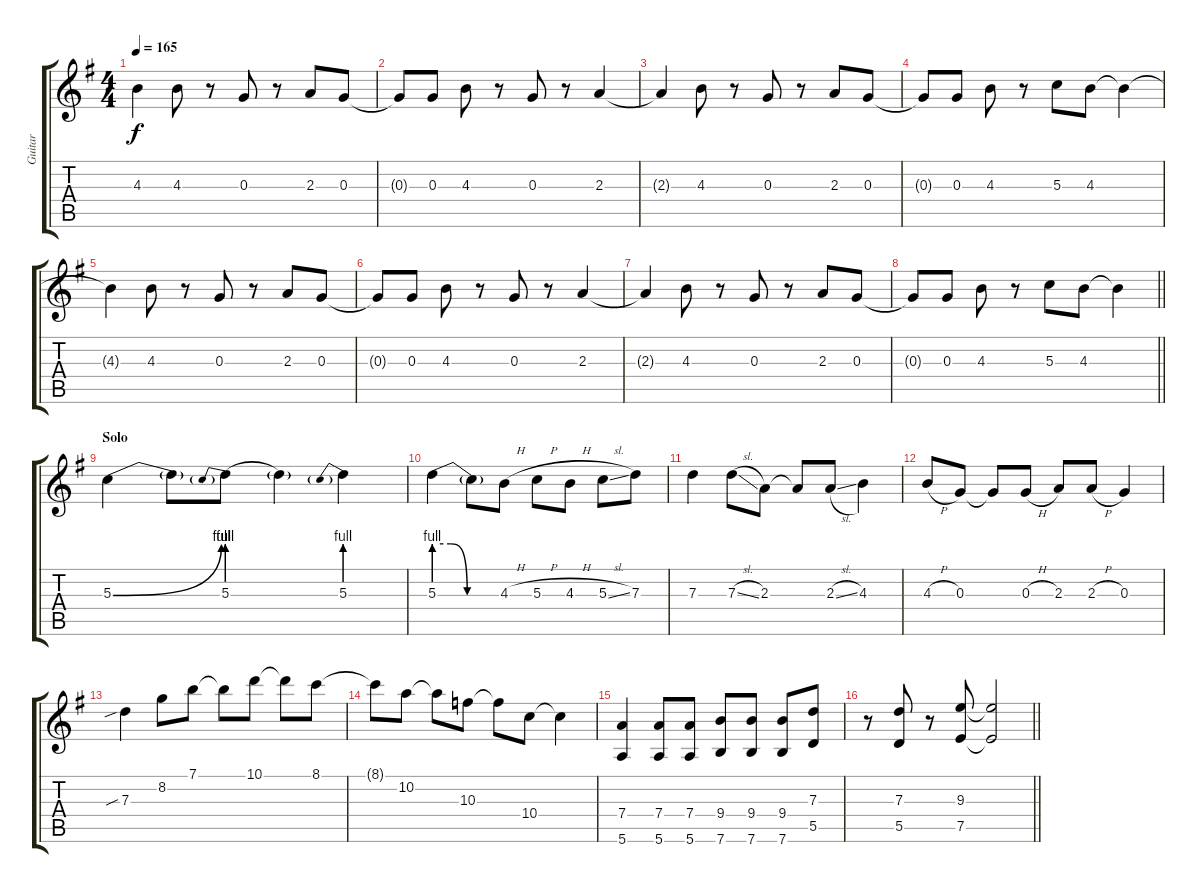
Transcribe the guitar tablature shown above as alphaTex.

\track ("Guitar" "Guitar") {instrument overdrivenguitar}
\staff {score tabs}
\tuning (E4 B3 G3 D3 A2 E2) {hide}
\ts (4 4)
\tempo 165
\clef g2
\ks g
4.3{t}.4{dy f} 4.3.8 r.8 0.3.8 r.8 2.3.8 0.3.8 |
0.3{t}.8 0.3.8 4.3.8 r.8 0.3.8 r.8 2.3.4 |
2.3{t}.4 4.3.8 r.8 0.3.8 r.8 2.3.8 0.3.8 |
0.3{t}.8 0.3.8 4.3.8 r.8 5.3.8 4.3.8 4.3{t}.4 |
4.3{t}.4 4.3.8 r.8 0.3.8 r.8 2.3.8 0.3.8 |
0.3{t}.8 0.3.8 4.3.8 r.8 0.3.8 r.8 2.3.4 |
2.3{t}.4 4.3.8 r.8 0.3.8 r.8 2.3.8 0.3.8 |
\barLineRight lightlight
0.3{t}.8 0.3.8 4.3.8 r.8 5.3.8 4.3.8 4.3{t}.4 |
\section ("" "Solo")
5.3{be (bend 0 0 60 4)}.4{balance 8} 5.3{t}.8 5.3{be (prebend 0 4 60 4)}.8 5.3{t}.4 5.3{be (prebend 0 4 60 4)}.4 |
5.3{be (custom 0 4 15 4 30 0 60 0)}.4 5.3{t}.8 4.3{h}.8 5.3{h}.8 4.3{h}.8 5.3{sl}.8 7.3.8 |
7.3.4 7.3{sl}.8 2.3.8 2.3{t}.8 2.3{sl}.8 4.3.4 |
4.3{h}.8 0.3.8 0.3{t}.8 0.3{h}.8 2.3.8 2.3{h}.8 0.3.4 |
7.3{sib}.4 8.2.8 7.1.8 7.1{t}.8 10.1.8 10.1{t}.8 8.1.8 |
8.1{t}.8 10.2.8 10.2{t}.8 10.3.8 10.3{t}.8 10.4.8 10.4{t}.4 |
(7.4 5.6).4 (7.4 5.6).8 (7.4 5.6).8 (9.4 7.6).8 (9.4 7.6).8 (9.4 7.6).8 (7.3 5.5).8 |
\barLineRight lightlight
r.8 (7.3 5.5).8 r.8 (9.3 7.5).8 (9.3{t} 7.5{t}).2
